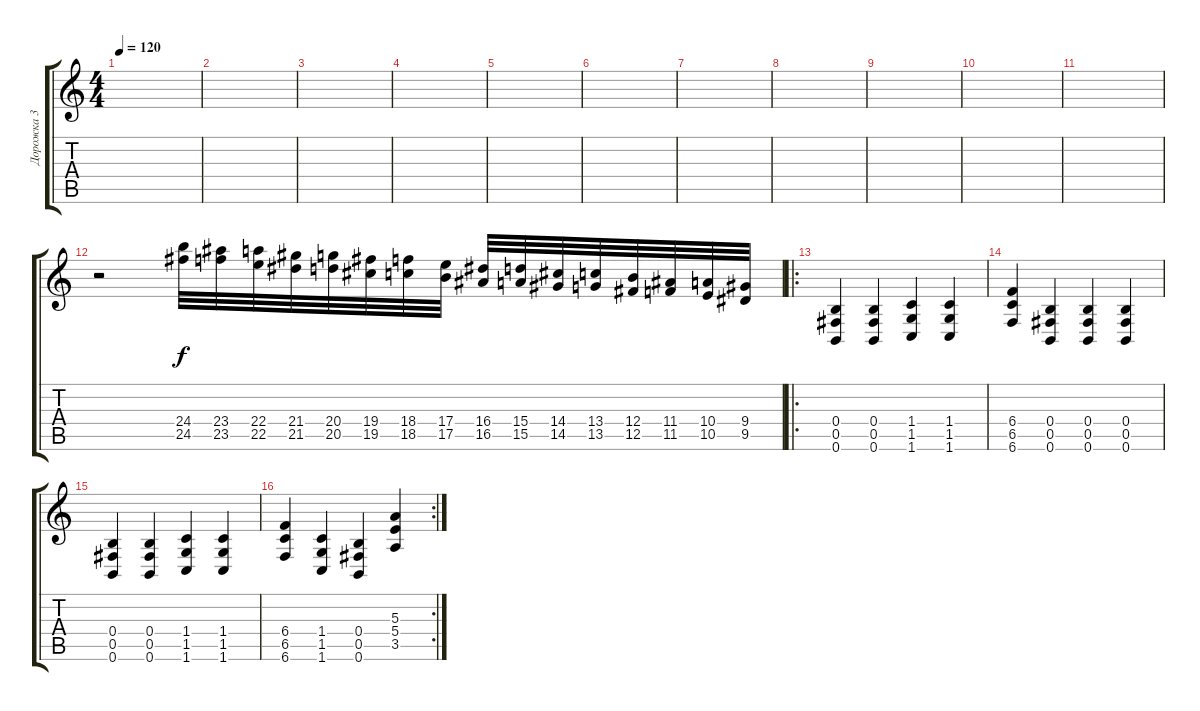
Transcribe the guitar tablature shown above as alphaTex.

\track ("Дорожка 3" "Дорожка 3") {instrument distortionguitar}
\staff {score tabs}
\tuning (Db4 Ab3 E3 B2 Gb2 B1) {hide}
\ts (4 4)
\tempo 120
\clef g2
\ks c
|
|
|
|
|
|
|
|
|
|
|
r.2 (24.4 24.5).32 (23.4 23.5).32 (22.4 22.5).32 (21.4 21.5).32 (20.4 20.5).32 (19.4 19.5).32 (18.4 18.5).32 (17.4 17.5).32 (16.4 16.5).32 (15.4 15.5).32 (14.4 14.5).32 (13.4 13.5).32 (12.4 12.5).32 (11.4 11.5).32 (10.4 10.5).32 (9.4 9.5).32 |
\ro
(0.4 0.5 0.6).4 (0.4 0.5 0.6).4 (1.4 1.5 1.6).4 (1.4 1.5 1.6).4 |
(6.4 6.5 6.6).4 (0.4 0.5 0.6).4 (0.4 0.5 0.6).4 (0.4 0.5 0.6).4 |
(0.4 0.5 0.6).4 (0.4 0.5 0.6).4 (1.4 1.5 1.6).4 (1.4 1.5 1.6).4 |
\rc 2
(6.4 6.5 6.6).4 (1.4 1.5 1.6).4 (0.4 0.5 0.6).4 (5.3 5.4 3.5).4
